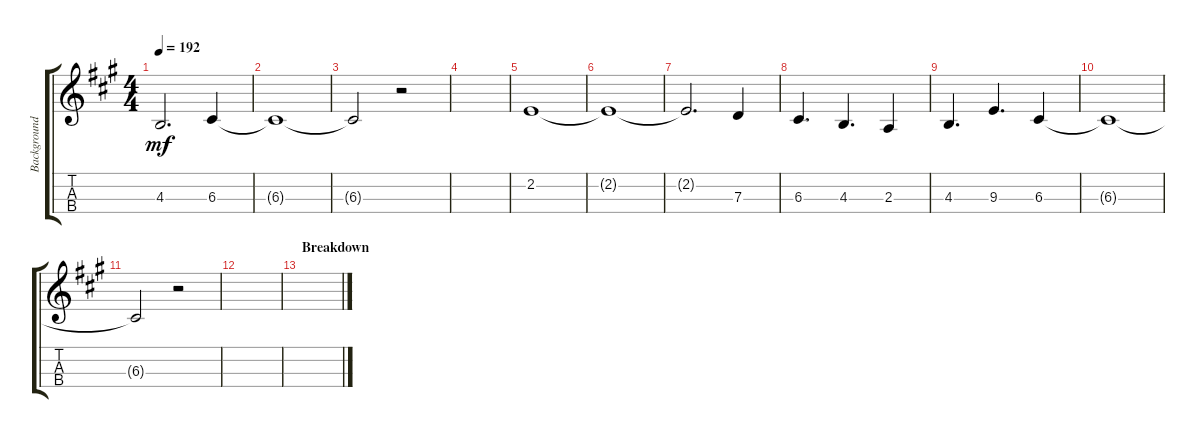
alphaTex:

\track ("Background Vocal" "Background") {instrument viola}
\staff {score tabs}
\tuning (A4 D4 G3 C3) {hide}
\ts (4 4)
\tempo 192
\clef g2
\ks a
4.3.2{d dy mf} 6.3.4 |
6.3{t}.1 |
6.3{t}.2 r.2 |
|
2.2.1 |
2.2{t}.1 |
2.2{t}.2{d} 7.3.4 |
6.3.4{d} 4.3.4{d} 2.3.4 |
4.3.4{d} 9.3.4{d} 6.3.4 |
6.3{t}.1 |
6.3{t}.2 r.2 |
|
\section ("" "Breakdown")
